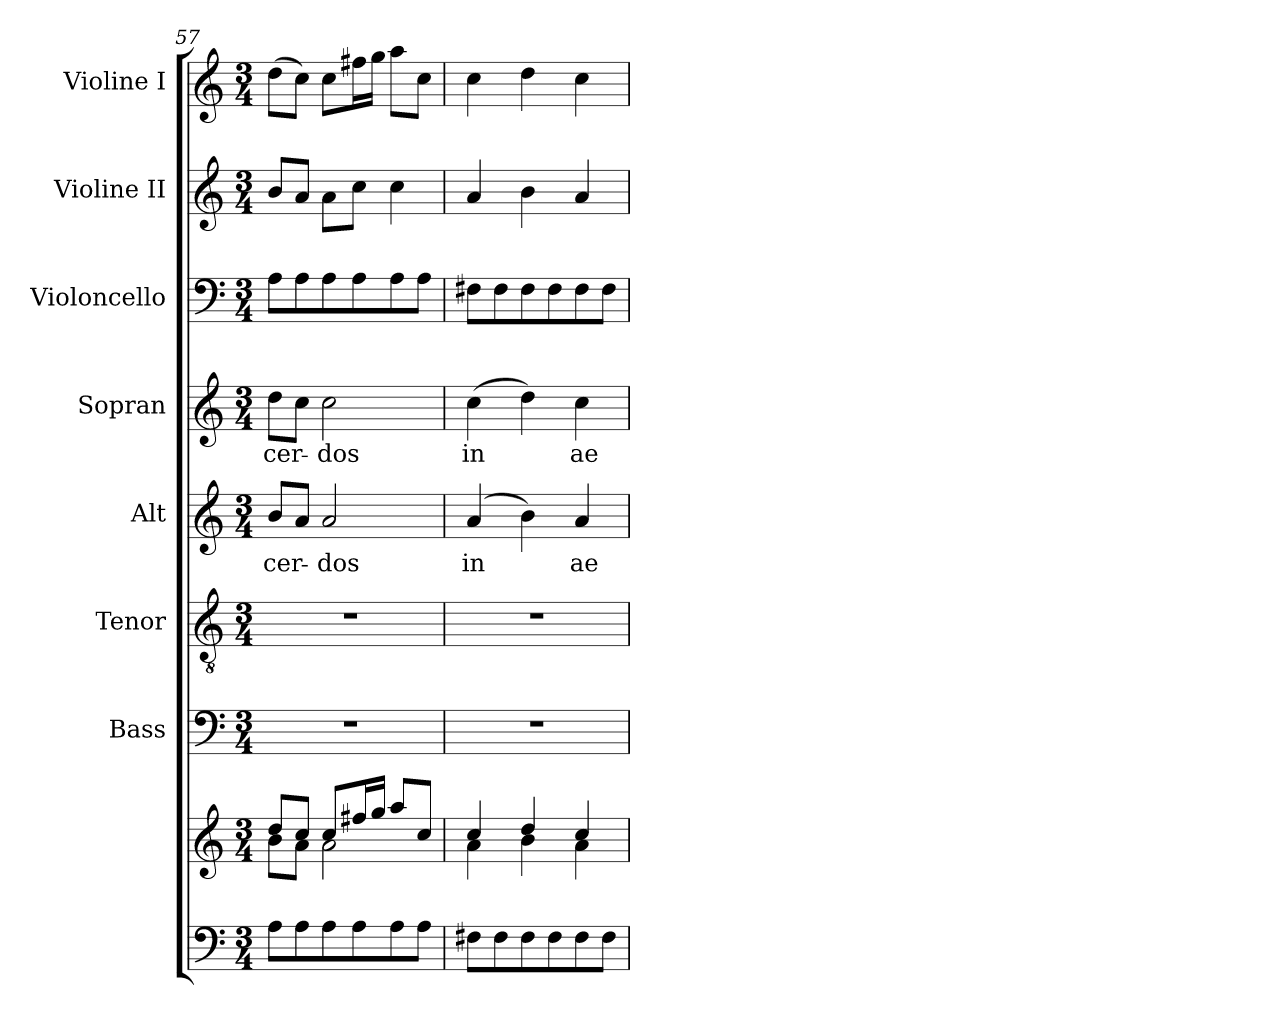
**kern	**kern	**kern	**kern	**kern	**text	**kern	**text	**kern	**kern	**kern
*part8	*part8	*part7	*part6	*part5	*part5	*part4	*part4	*part3	*part2	*part1
*staff9	*staff8	*staff7	*staff6	*staff5	*staff5	*staff4	*staff4	*staff3	*staff2	*staff1
*	*	*I"Bass	*I"Tenor	*I"Alt	*	*I"Sopran	*	*I"Violoncello	*I"Violine II	*I"Violine I
*	*	*I'B.	*I'T.	*I'A.	*	*I'S.	*	*I'Vc.	*I'Vl. II	*I'Vl. I
*clefF4	*clefG2	*clefF4	*clefGv2	*clefG2	*	*clefG2	*	*clefF4	*clefG2	*clefG2
*	*	*	*	*	*	*	*	*ITrd7c12	*	*
*k[]	*k[]	*k[]	*k[]	*k[]	*	*k[]	*	*k[]	*k[]	*k[]
*C:	*C:	*C:	*C:	*C:	*	*C:	*	*C:	*C:	*C:
*M3/4	*M3/4	*M3/4	*M3/4	*M3/4	*	*M3/4	*	*M3/4	*M3/4	*M3/4
=57	=57	=57	=57	=57	=57	=57	=57	=57	=57	=57
*	*^	*	*	*	*	*	*	*	*	*
!	!	!	!	!	!	!LO:LY:b	!	!LO:LY:b	!	!	!
8A\L	8dd/L	8b\L	2.r	2.r	8b/L	-cer-	8dd\L	-cer-	8AA\L	8b/L	(>8dd\L
8A\	8cc/J	8a\J	.	.	8a/J	.	8cc\J	.	8AA\	8a/J	8cc\J)
!	!	!	!	!	!	!LO:LY:b	!	!LO:LY:b	!	!	!
8A\	8cc/L	2a\	.	.	2a/	-dos	2cc\	-dos	8AA\	8a\L	8cc\L
8A\	16ff#X/L	.	.	.	.	.	.	.	8AA\	8cc\J	16ff#X\L
.	16gg/JJ	.	.	.	.	.	.	.	.	.	16gg\JJ
8A\	8aa/L	.	.	.	.	.	.	.	8AA\	4cc\	8aa\L
8A\J	8cc/J	.	.	.	.	.	.	.	8AA\J	.	8cc\J
!!LO:PB:g=z
=58	=58	=58	=58	=58	=58	=58	=58	=58	=58	=58	=58
!	!	!	!	!	!	!LO:LY:b	!	!LO:LY:b	!	!	!
8F#X\L	4cc/	4a\	2.r	2.r	(4a/	in	(>4cc\	in	8FF#X\L	4a/	4cc\
8F#\	.	.	.	.	.	.	.	.	8FF#\	.	.
8F#\	4dd/	4b\	.	.	4b\)	.	4dd\)	.	8FF#\	4b\	4dd\
8F#\	.	.	.	.	.	.	.	.	8FF#\	.	.
!	!	!	!	!	!	!LO:LY:b	!	!LO:LY:b	!	!	!
8F#\	4cc/	4a\	.	.	4a/	ae-	4cc\	ae-	8FF#\	4a/	4cc\
8F#\J	.	.	.	.	.	.	.	.	8FF#\J	.	.
*	*v	*v	*	*	*	*	*	*	*	*	*
=	=	=	=	=	=	=	=	=	=	=
*-	*-	*-	*-	*-	*-	*-	*-	*-	*-	*-
